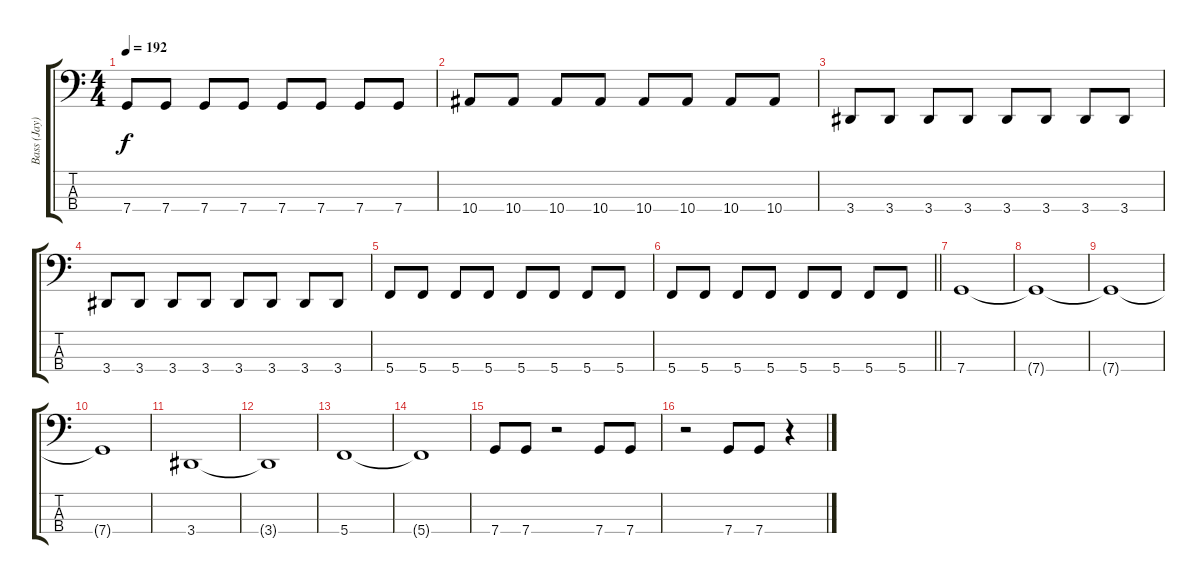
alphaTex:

\track ("Bass (Jay)" "Bass (Jay)") {instrument electricbasspick}
\staff {score tabs}
\tuning (F2 C2 G1 C1) {hide}
\ts (4 4)
\tempo 192
\clef f4
\ks c
7.4.8{dy f} 7.4.8 7.4.8 7.4.8 7.4.8 7.4.8 7.4.8 7.4.8 |
10.4.8 10.4.8 10.4.8 10.4.8 10.4.8 10.4.8 10.4.8 10.4.8 |
3.4.8 3.4.8 3.4.8 3.4.8 3.4.8 3.4.8 3.4.8 3.4.8 |
3.4.8 3.4.8 3.4.8 3.4.8 3.4.8 3.4.8 3.4.8 3.4.8 |
5.4.8 5.4.8 5.4.8 5.4.8 5.4.8 5.4.8 5.4.8 5.4.8 |
\barLineRight lightlight
5.4.8 5.4.8 5.4.8 5.4.8 5.4.8 5.4.8 5.4.8 5.4.8 |
7.4.1{volume 12} |
7.4{t}.1 |
7.4{t}.1 |
7.4{t}.1 |
3.4.1 |
3.4{t}.1 |
5.4.1 |
5.4{t}.1 |
7.4.8 7.4.8 r.2 7.4.8 7.4.8 |
r.2 7.4.8 7.4.8 r.4
